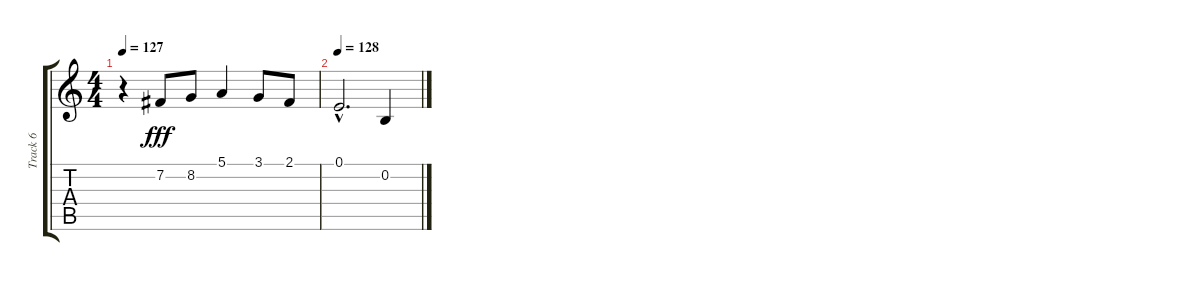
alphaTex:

\track ("Track 6" "Track 6") {instrument choiraahs}
\staff {score tabs}
\tuning (E4 B3 G3 D3 A2 E2) {hide}
\ts (4 4)
\tempo 127
\clef g2
\ks c
r.4{dy fff} 7.2.8 8.2.8 5.1.4 3.1.8 2.1.8 |
\tempo 128
0.1{hac}.2{d instrument choiraahs} 0.2.4
